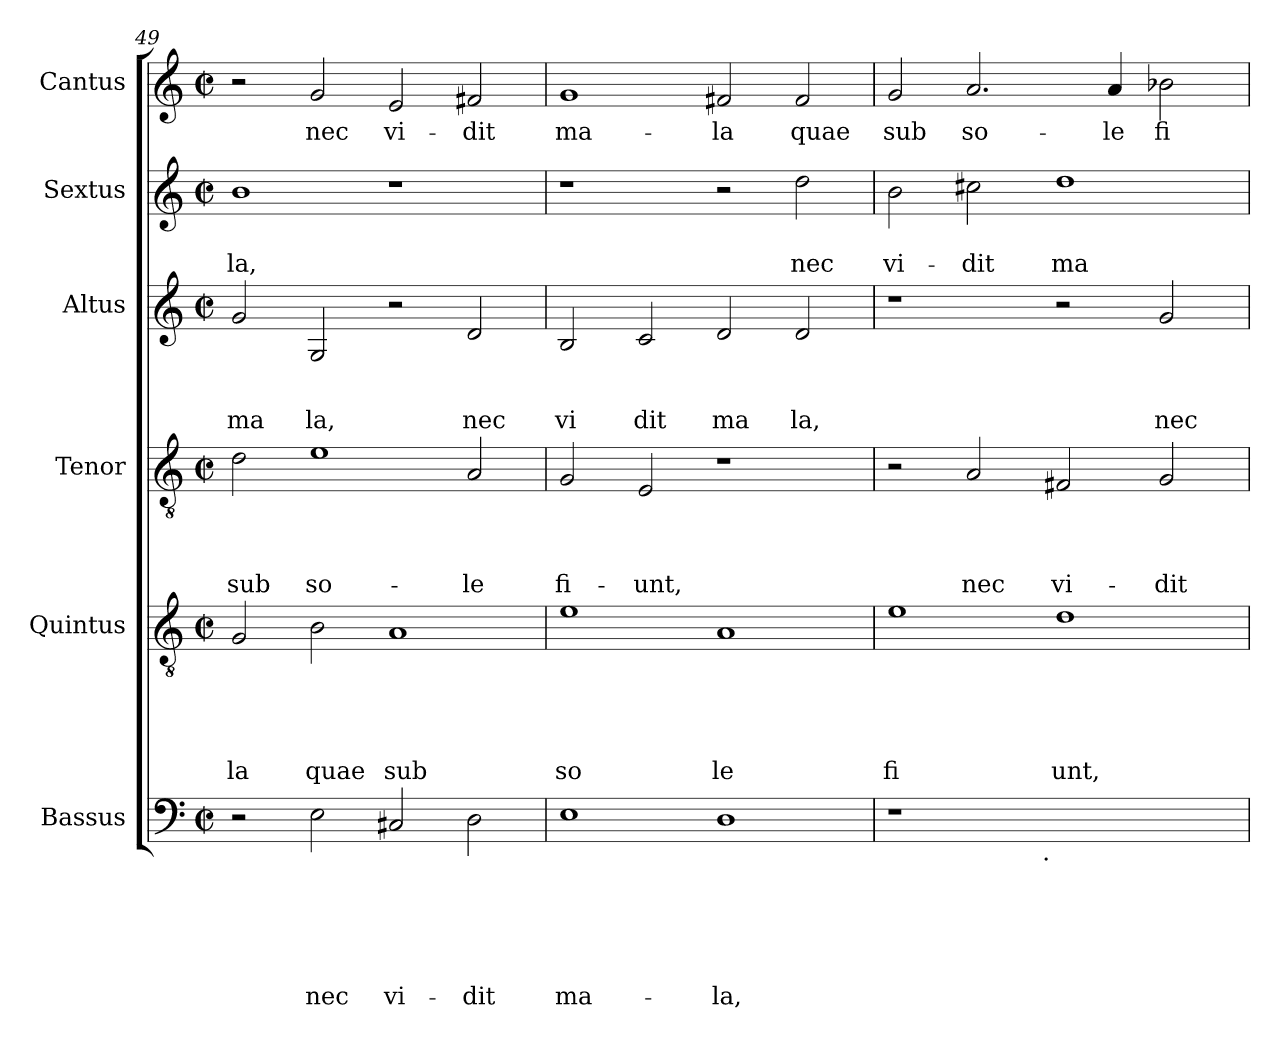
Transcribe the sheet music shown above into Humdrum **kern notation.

**kern	**text	**text	**text	**text	**text	**text	**kern	**text	**text	**text	**text	**text	**kern	**text	**text	**text	**text	**kern	**text	**text	**text	**kern	**text	**text	**kern	**text
*part6	*part6	*part6	*part6	*part6	*part6	*part6	*part5	*part5	*part5	*part5	*part5	*part5	*part4	*part4	*part4	*part4	*part4	*part3	*part3	*part3	*part3	*part2	*part2	*part2	*part1	*part1
*staff6	*staff6	*staff6	*staff6	*staff6	*staff6	*staff6	*staff5	*staff5	*staff5	*staff5	*staff5	*staff5	*staff4	*staff4	*staff4	*staff4	*staff4	*staff3	*staff3	*staff3	*staff3	*staff2	*staff2	*staff2	*staff1	*staff1
*I"Bassus	*	*	*	*	*	*	*I"Quintus	*	*	*	*	*	*I"Tenor	*	*	*	*	*I"Altus	*	*	*	*I"Sextus	*	*	*I"Cantus	*
*clefF4	*	*	*	*	*	*	*clefGv2	*	*	*	*	*	*clefGv2	*	*	*	*	*clefG2	*	*	*	*clefG2	*	*	*clefG2	*
*k[]	*	*	*	*	*	*	*k[]	*	*	*	*	*	*k[]	*	*	*	*	*k[]	*	*	*	*k[]	*	*	*k[]	*
*C:	*	*	*	*	*	*	*C:	*	*	*	*	*	*C:	*	*	*	*	*C:	*	*	*	*C:	*	*	*C:	*
*M2/2	*	*	*	*	*	*	*M2/2	*	*	*	*	*	*M2/2	*	*	*	*	*M2/2	*	*	*	*M2/2	*	*	*M2/2	*
*met(c|)	*	*	*	*	*	*	*met(c|)	*	*	*	*	*	*met(c|)	*	*	*	*	*met(c|)	*	*	*	*met(c|)	*	*	*met(c|)	*
=49	=49	=49	=49	=49	=49	=49	=49	=49	=49	=49	=49	=49	=49	=49	=49	=49	=49	=49	=49	=49	=49	=49	=49	=49	=49	=49
!	!	!	!	!	!	!	!	!	!	!	!	!LO:LY:b	!	!	!	!	!LO:LY:b	!	!	!	!LO:LY:b	!	!	!LO:LY:b	!	!
2r	.	.	.	.	.	.	2G/	.	.	.	.	la	2d\	.	.	.	sub	2g/	.	.	ma	1b	.	-la,	2r	.
!	!	!	!	!	!	!LO:LY:b	!	!	!	!	!	!LO:LY:b	!	!	!	!	!LO:LY:b	!	!	!	!LO:LY:b	!	!	!	!	!LO:LY:b
2E\	.	.	.	.	.	nec	2B\	.	.	.	.	quae	1e	.	.	.	so-	2G/	.	.	la,	.	.	.	2g/	nec
!	!	!	!	!	!	!LO:LY:b	!	!	!	!	!	!LO:LY:b	!	!	!	!	!	!	!	!	!	!	!	!	!	!LO:LY:b
2C#X/	.	.	.	.	.	vi-	1A	.	.	.	.	sub	.	.	.	.	.	2r	.	.	.	1r	.	.	2e/	vi-
!	!	!	!	!	!	!LO:LY:b	!	!	!	!	!	!	!	!	!	!	!LO:LY:b	!	!	!	!LO:LY:b	!	!	!	!	!LO:LY:b
2D\	.	.	.	.	.	-dit	.	.	.	.	.	.	2A/	.	.	.	-le	2d/	.	.	nec	.	.	.	2f#X/	-dit
=50	=50	=50	=50	=50	=50	=50	=50	=50	=50	=50	=50	=50	=50	=50	=50	=50	=50	=50	=50	=50	=50	=50	=50	=50	=50	=50
!	!	!	!	!	!	!LO:LY:b	!	!	!	!	!	!LO:LY:b	!	!	!	!	!LO:LY:b	!	!	!	!LO:LY:b	!	!	!	!	!LO:LY:b
1E	.	.	.	.	.	ma-	1e	.	.	.	.	so	2G/	.	.	.	fi-	2B/	.	.	vi	1r	.	.	1g	ma-
!	!	!	!	!	!	!	!	!	!	!	!	!	!	!	!	!	!LO:LY:b	!	!	!	!LO:LY:b	!	!	!	!	!
.	.	.	.	.	.	.	.	.	.	.	.	.	2E/	.	.	.	-unt,	2c/	.	.	dit	.	.	.	.	.
!	!	!	!	!	!	!LO:LY:b	!	!	!	!	!	!LO:LY:b	!	!	!	!	!	!	!	!	!LO:LY:b	!	!	!	!	!LO:LY:b
1D	.	.	.	.	.	-la,	1A	.	.	.	.	le	1r	.	.	.	.	2d/	.	.	ma	2r	.	.	2f#X/	-la
!	!	!	!	!	!	!	!	!	!	!	!	!	!	!	!	!	!	!	!	!	!LO:LY:b	!	!	!LO:LY:b	!	!LO:LY:b
.	.	.	.	.	.	.	.	.	.	.	.	.	.	.	.	.	.	2d/	.	.	la,	2dd\	.	nec	2f#/	quae
=51	=51	=51	=51	=51	=51	=51	=51	=51	=51	=51	=51	=51	=51	=51	=51	=51	=51	=51	=51	=51	=51	=51	=51	=51	=51	=51
!	!	!	!	!	!	!	!	!	!	!	!	!LO:LY:b	!	!	!	!	!	!	!	!	!	!	!	!LO:LY:b	!	!LO:LY:b
*^	*	*	*	*	*	*	*	*	*	*	*	*	*	*	*	*	*	*	*	*	*	*	*	*	*	*
1r	2ryy	.	.	.	.	.	.	1e	.	.	.	.	fi	2r	.	.	.	.	1r	.	.	.	2b\	.	vi-	2g/	sub
!	!	!	!	!	!	!	!	!	!	!	!	!	!	!	!	!	!	!LO:LY:b	!	!	!	!	!	!	!LO:LY:b	!	!LO:LY:b
.	4...ryy	.	.	.	.	.	.	.	.	.	.	.	.	2A/	.	.	.	nec	.	.	.	.	2cc#X\	.	-dit	2.a/	so-
!	!LO:TX:b:t=.	!	!	!	!	!	!	!	!	!	!	!	!	!	!	!	!	!	!	!	!	!	!	!	!	!	!
.	1ryy	.	.	.	.	.	.	.	.	.	.	.	.	.	.	.	.	.	.	.	.	.	.	.	.	.	.
!	!	!	!	!	!	!	!	!	!	!	!	!	!LO:LY:b	!	!	!	!	!LO:LY:b	!	!	!	!	!	!	!LO:LY:b	!	!
1ryy	.	.	.	.	.	.	.	1d	.	.	.	.	unt,	2F#X/	.	.	.	vi-	2r	.	.	.	1dd	.	ma-	.	.
!	!	!	!	!	!	!	!	!	!	!	!	!	!	!	!	!	!	!	!	!	!	!	!	!	!	!	!LO:LY:b
.	.	.	.	.	.	.	.	.	.	.	.	.	.	.	.	.	.	.	.	.	.	.	.	.	.	4a/	-le
!	!	!	!	!	!	!	!	!	!	!	!	!	!	!	!	!	!	!LO:LY:b	!	!	!	!LO:LY:b	!	!	!	!	!LO:LY:b
.	.	.	.	.	.	.	.	.	.	.	.	.	.	2G/	.	.	.	-dit	2g/	.	.	nec	.	.	.	2b-X\	fi-
.	32ryy	.	.	.	.	.	.	.	.	.	.	.	.	.	.	.	.	.	.	.	.	.	.	.	.	.	.
*v	*v	*	*	*	*	*	*	*	*	*	*	*	*	*	*	*	*	*	*	*	*	*	*	*	*	*	*
=	=	=	=	=	=	=	=	=	=	=	=	=	=	=	=	=	=	=	=	=	=	=	=	=	=	=
*-	*-	*-	*-	*-	*-	*-	*-	*-	*-	*-	*-	*-	*-	*-	*-	*-	*-	*-	*-	*-	*-	*-	*-	*-	*-	*-
